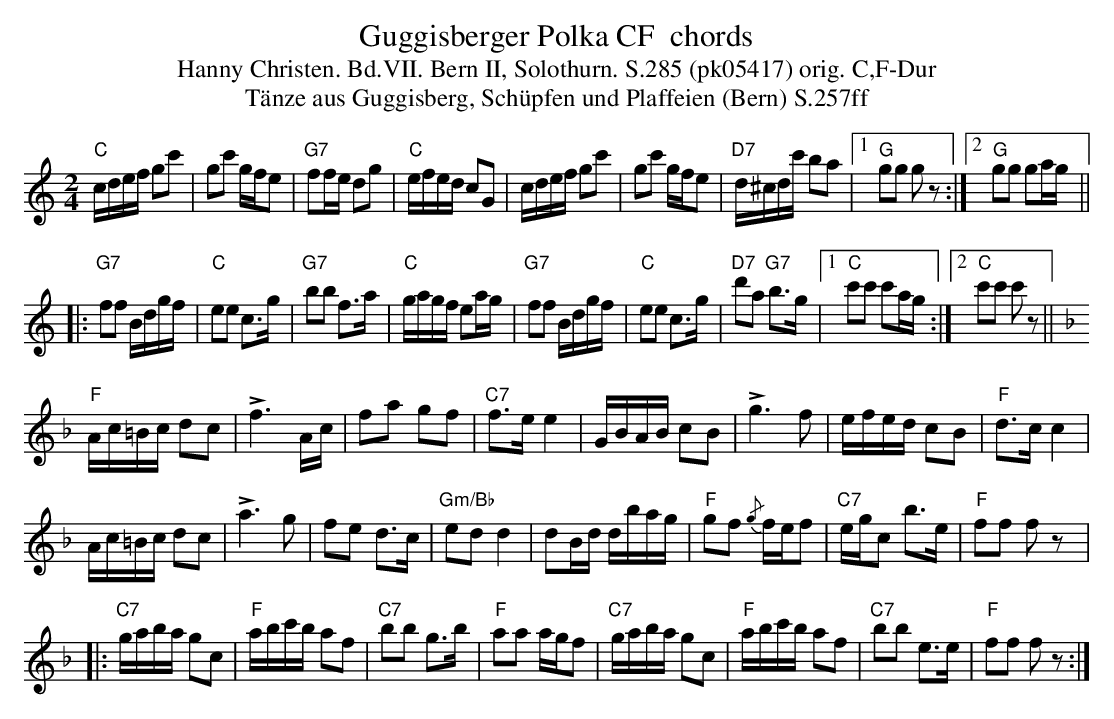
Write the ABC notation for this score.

X:1
T: Guggisberger Polka CF  chords
T:Hanny Christen. Bd.VII. Bern II, Solothurn. S.285 (pk05417) orig. C,F-Dur
T: T\"anze aus Guggisberg, Sch\"upfen und Plaffeien (Bern) S.257ff
M:2/4
L:1/16
K:C %%MIDI gchordon
"C"cdef g2c'2 | g2c'2 gfe2 | "G7"f2fe d2g2 | "C"efed c2G2 | cdef g2c'2 | g2c'2 gfe2 | "D7"d^cdc' b2a2 |1 "G"g2g2 g2z2 :|2 "G"g2g2 g2ag ||
|: "G7"f2f2 Bdgf | "C"e2e2 c3g | "G7"b2b2 f3a | "C"gagf e2ag | "G7"f2f2 Bdgf | "C"e2e2 c3g | "D7"d'2a2 "G7"b3g |1 "C"c'2c'2 c'2ag :|2 "C"c'2c'2 c'2z2 || [K:F]
"F"Ac=Bc d2c2 | +>+f6Ac | f2a2 g2f2 | "C7"f3e e4 | GBAB c2B2 | +>+g6f2 | efed c2B2 | "F"d3cc4 |
Ac=Bc d2c2 | +>+a6g2 | f2e2 d3c | "Gm/Bb"e2d2d4 | d2Bd dbag | "F"g2f2 {/g}fef2 | "C7"egc2 b3e | "F"f2f2 f2z2 |:
"C7"gaba g2c2 | "F"abc'b a2f2 | "C7"b2b2 g3b | "F"a2a2 agf2 | "C7"gaba g2c2 | "F"abc'b  a2f2 | "C7"b2b2 e3e | "F"f2f2 f2z2 :|
